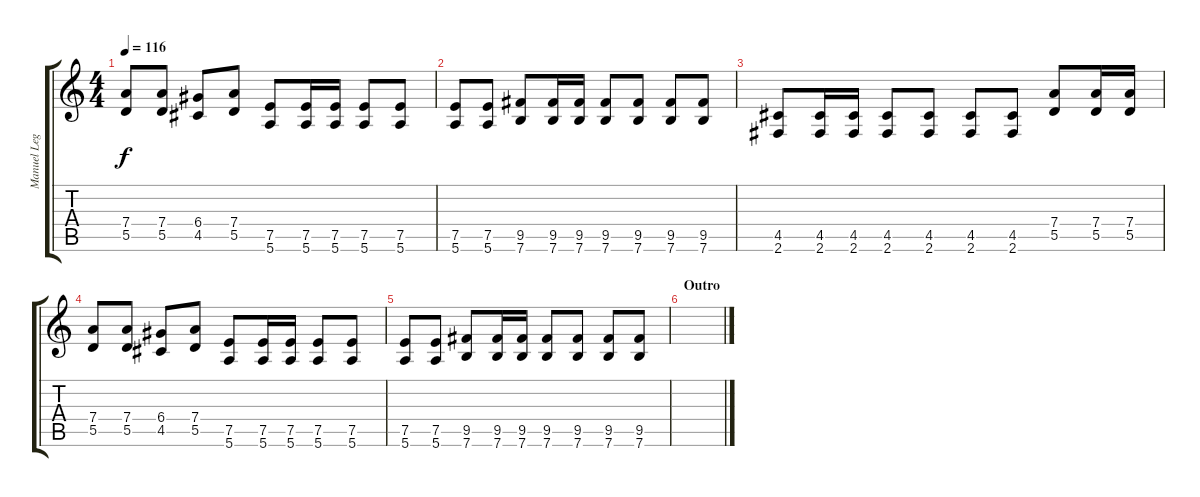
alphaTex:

\track ("Manuel Legarda 2" "Manuel Leg") {instrument distortionguitar}
\staff {score tabs}
\tuning (E4 B3 G3 D3 A2 E2) {hide}
\ts (4 4)
\tempo 116
\clef g2
\ks c
(7.4 5.5).8{dy f} (7.4 5.5).8 (6.4 4.5).8 (7.4 5.5).8 (7.5 5.6).8 (7.5 5.6).16 (7.5 5.6).16 (7.5 5.6).8 (7.5 5.6).8 |
(7.5 5.6).8 (7.5 5.6).8 (9.5 7.6).8 (9.5 7.6).16 (9.5 7.6).16 (9.5 7.6).8 (9.5 7.6).8 (9.5 7.6).8 (9.5 7.6).8 |
(4.5 2.6).8 (4.5 2.6).16 (4.5 2.6).16 (4.5 2.6).8 (4.5 2.6).8 (4.5 2.6).8 (4.5 2.6).8 (7.4 5.5).8 (7.4 5.5).16 (7.4 5.5).16 |
(7.4 5.5).8 (7.4 5.5).8 (6.4 4.5).8 (7.4 5.5).8 (7.5 5.6).8 (7.5 5.6).16 (7.5 5.6).16 (7.5 5.6).8 (7.5 5.6).8 |
(7.5 5.6).8 (7.5 5.6).8 (9.5 7.6).8 (9.5 7.6).16 (9.5 7.6).16 (9.5 7.6).8 (9.5 7.6).8 (9.5 7.6).8 (9.5 7.6).8 |
\section ("" "Outro")
